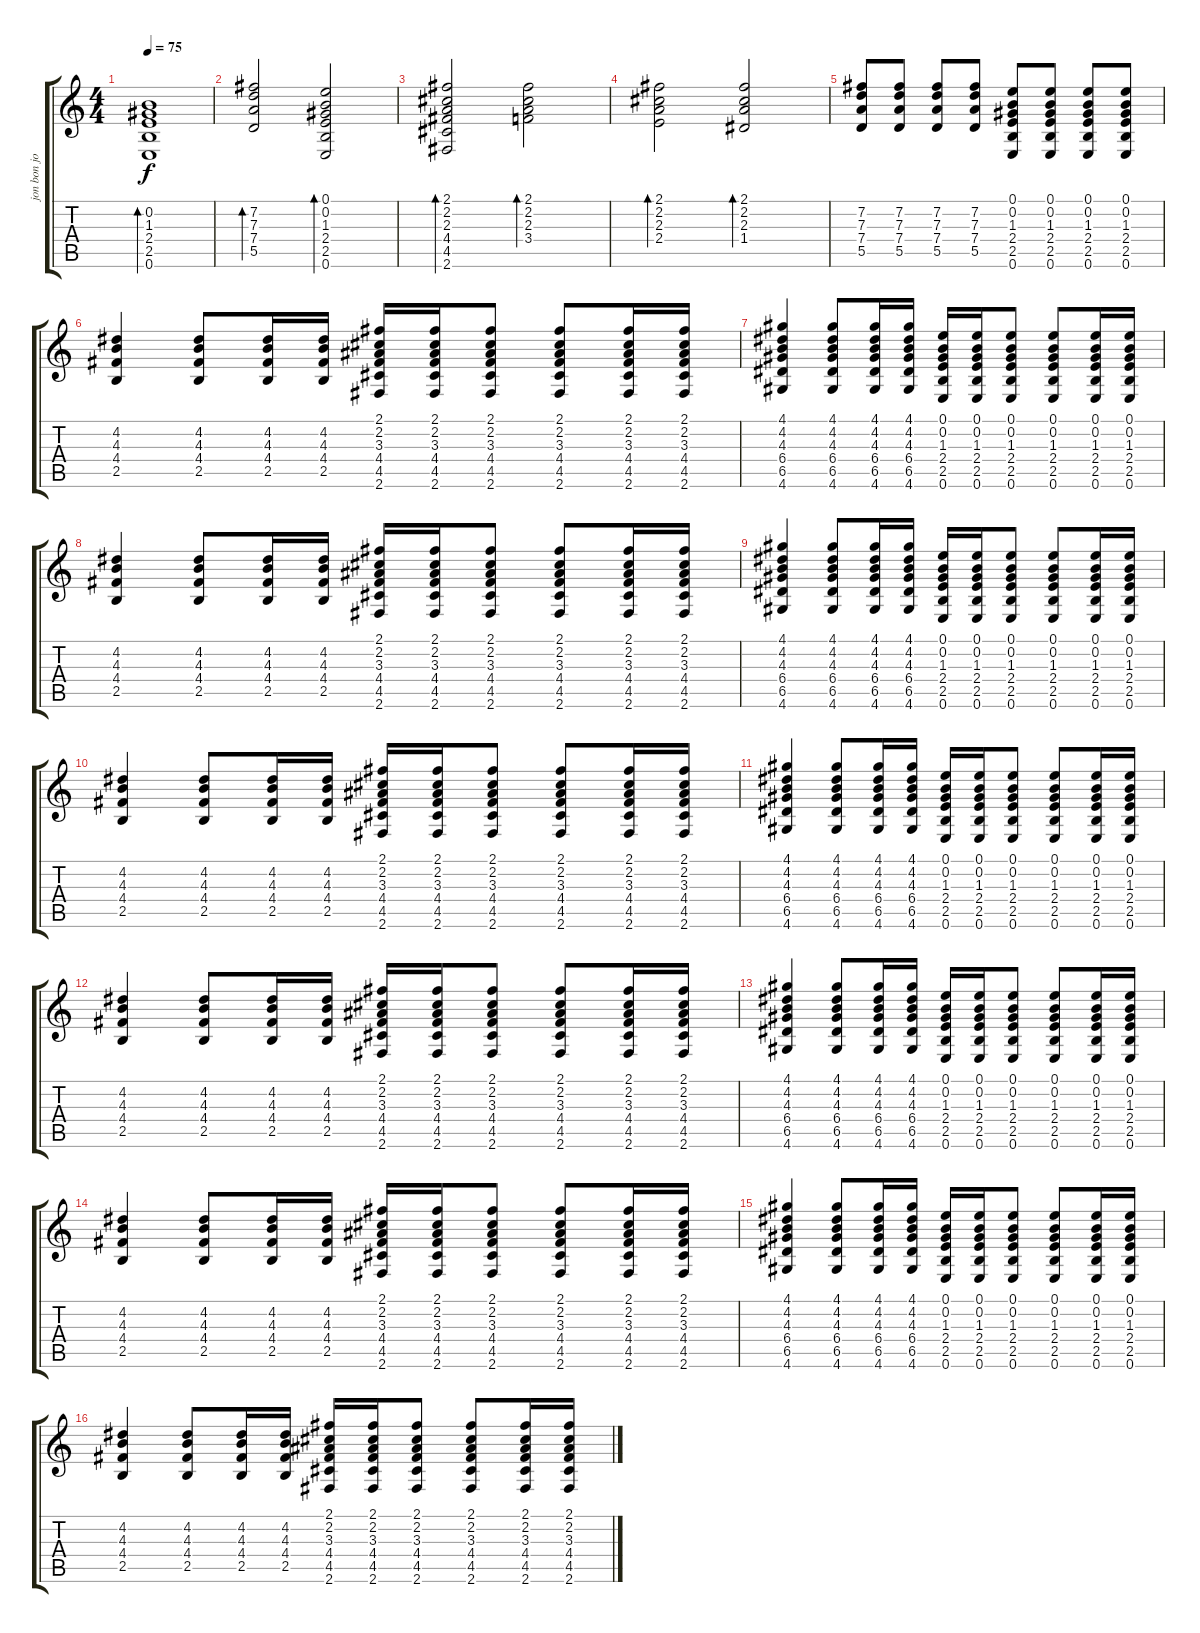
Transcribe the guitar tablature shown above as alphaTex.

\track ("jon bon jovi" "jon bon jo") {instrument acousticguitarsteel}
\staff {score tabs}
\tuning (E4 B3 G3 D3 A2 E2) {hide}
\ts (4 4)
\tempo 75
\clef g2
\ks c
(0.2 1.3 2.4 2.5 0.6).1{bd 60 dy f} |
(7.2 7.3 7.4 5.5).2{bd 60} (0.1 0.2 1.3 2.4 2.5 0.6).2{bd 60} |
(2.1 2.2 2.3 4.4 4.5 2.6).2{bd 60} (2.1 2.2 2.3 3.4).2{bd 60} |
(2.1 2.2 2.3 2.4).2{bd 60} (2.1 2.2 2.3 1.4).2{bd 60} |
(7.2 7.3 7.4 5.5).8 (7.2 7.3 7.4 5.5).8 (7.2 7.3 7.4 5.5).8 (7.2 7.3 7.4 5.5).8 (0.1 0.2 1.3 2.4 2.5 0.6).8 (0.1 0.2 1.3 2.4 2.5 0.6).8 (0.1 0.2 1.3 2.4 2.5 0.6).8 (0.1 0.2 1.3 2.4 2.5 0.6).8 |
(4.2 4.3 4.4 2.5).4 (4.2 4.3 4.4 2.5).8 (4.2 4.3 4.4 2.5).16 (4.2 4.3 4.4 2.5).16 (2.1 2.2 3.3 4.4 4.5 2.6).16 (2.1 2.2 3.3 4.4 4.5 2.6).16 (2.1 2.2 3.3 4.4 4.5 2.6).8 (2.1 2.2 3.3 4.4 4.5 2.6).8 (2.1 2.2 3.3 4.4 4.5 2.6).16 (2.1 2.2 3.3 4.4 4.5 2.6).16 |
(4.1 4.2 4.3 6.4 6.5 4.6).4 (4.1 4.2 4.3 6.4 6.5 4.6).8 (4.1 4.2 4.3 6.4 6.5 4.6).16 (4.1 4.2 4.3 6.4 6.5 4.6).16 (0.1 0.2 1.3 2.4 2.5 0.6).16 (0.1 0.2 1.3 2.4 2.5 0.6).16 (0.1 0.2 1.3 2.4 2.5 0.6).8 (0.1 0.2 1.3 2.4 2.5 0.6).8 (0.1 0.2 1.3 2.4 2.5 0.6).16 (0.1 0.2 1.3 2.4 2.5 0.6).16 |
(4.2 4.3 4.4 2.5).4 (4.2 4.3 4.4 2.5).8 (4.2 4.3 4.4 2.5).16 (4.2 4.3 4.4 2.5).16 (2.1 2.2 3.3 4.4 4.5 2.6).16 (2.1 2.2 3.3 4.4 4.5 2.6).16 (2.1 2.2 3.3 4.4 4.5 2.6).8 (2.1 2.2 3.3 4.4 4.5 2.6).8 (2.1 2.2 3.3 4.4 4.5 2.6).16 (2.1 2.2 3.3 4.4 4.5 2.6).16 |
(4.1 4.2 4.3 6.4 6.5 4.6).4 (4.1 4.2 4.3 6.4 6.5 4.6).8 (4.1 4.2 4.3 6.4 6.5 4.6).16 (4.1 4.2 4.3 6.4 6.5 4.6).16 (0.1 0.2 1.3 2.4 2.5 0.6).16 (0.1 0.2 1.3 2.4 2.5 0.6).16 (0.1 0.2 1.3 2.4 2.5 0.6).8 (0.1 0.2 1.3 2.4 2.5 0.6).8 (0.1 0.2 1.3 2.4 2.5 0.6).16 (0.1 0.2 1.3 2.4 2.5 0.6).16 |
(4.2 4.3 4.4 2.5).4 (4.2 4.3 4.4 2.5).8 (4.2 4.3 4.4 2.5).16 (4.2 4.3 4.4 2.5).16 (2.1 2.2 3.3 4.4 4.5 2.6).16 (2.1 2.2 3.3 4.4 4.5 2.6).16 (2.1 2.2 3.3 4.4 4.5 2.6).8 (2.1 2.2 3.3 4.4 4.5 2.6).8 (2.1 2.2 3.3 4.4 4.5 2.6).16 (2.1 2.2 3.3 4.4 4.5 2.6).16 |
(4.1 4.2 4.3 6.4 6.5 4.6).4 (4.1 4.2 4.3 6.4 6.5 4.6).8 (4.1 4.2 4.3 6.4 6.5 4.6).16 (4.1 4.2 4.3 6.4 6.5 4.6).16 (0.1 0.2 1.3 2.4 2.5 0.6).16 (0.1 0.2 1.3 2.4 2.5 0.6).16 (0.1 0.2 1.3 2.4 2.5 0.6).8 (0.1 0.2 1.3 2.4 2.5 0.6).8 (0.1 0.2 1.3 2.4 2.5 0.6).16 (0.1 0.2 1.3 2.4 2.5 0.6).16 |
(4.2 4.3 4.4 2.5).4 (4.2 4.3 4.4 2.5).8 (4.2 4.3 4.4 2.5).16 (4.2 4.3 4.4 2.5).16 (2.1 2.2 3.3 4.4 4.5 2.6).16 (2.1 2.2 3.3 4.4 4.5 2.6).16 (2.1 2.2 3.3 4.4 4.5 2.6).8 (2.1 2.2 3.3 4.4 4.5 2.6).8 (2.1 2.2 3.3 4.4 4.5 2.6).16 (2.1 2.2 3.3 4.4 4.5 2.6).16 |
(4.1 4.2 4.3 6.4 6.5 4.6).4 (4.1 4.2 4.3 6.4 6.5 4.6).8 (4.1 4.2 4.3 6.4 6.5 4.6).16 (4.1 4.2 4.3 6.4 6.5 4.6).16 (0.1 0.2 1.3 2.4 2.5 0.6).16 (0.1 0.2 1.3 2.4 2.5 0.6).16 (0.1 0.2 1.3 2.4 2.5 0.6).8 (0.1 0.2 1.3 2.4 2.5 0.6).8 (0.1 0.2 1.3 2.4 2.5 0.6).16 (0.1 0.2 1.3 2.4 2.5 0.6).16 |
(4.2 4.3 4.4 2.5).4 (4.2 4.3 4.4 2.5).8 (4.2 4.3 4.4 2.5).16 (4.2 4.3 4.4 2.5).16 (2.1 2.2 3.3 4.4 4.5 2.6).16 (2.1 2.2 3.3 4.4 4.5 2.6).16 (2.1 2.2 3.3 4.4 4.5 2.6).8 (2.1 2.2 3.3 4.4 4.5 2.6).8 (2.1 2.2 3.3 4.4 4.5 2.6).16 (2.1 2.2 3.3 4.4 4.5 2.6).16 |
(4.1 4.2 4.3 6.4 6.5 4.6).4{volume 10} (4.1 4.2 4.3 6.4 6.5 4.6).8 (4.1 4.2 4.3 6.4 6.5 4.6).16 (4.1 4.2 4.3 6.4 6.5 4.6).16 (0.1 0.2 1.3 2.4 2.5 0.6).16 (0.1 0.2 1.3 2.4 2.5 0.6).16 (0.1 0.2 1.3 2.4 2.5 0.6).8 (0.1 0.2 1.3 2.4 2.5 0.6).8 (0.1 0.2 1.3 2.4 2.5 0.6).16 (0.1 0.2 1.3 2.4 2.5 0.6).16 |
(4.2 4.3 4.4 2.5).4{volume 5} (4.2 4.3 4.4 2.5).8 (4.2 4.3 4.4 2.5).16 (4.2 4.3 4.4 2.5).16 (2.1 2.2 3.3 4.4 4.5 2.6).16 (2.1 2.2 3.3 4.4 4.5 2.6).16 (2.1 2.2 3.3 4.4 4.5 2.6).8 (2.1 2.2 3.3 4.4 4.5 2.6).8 (2.1 2.2 3.3 4.4 4.5 2.6).16 (2.1 2.2 3.3 4.4 4.5 2.6).16
